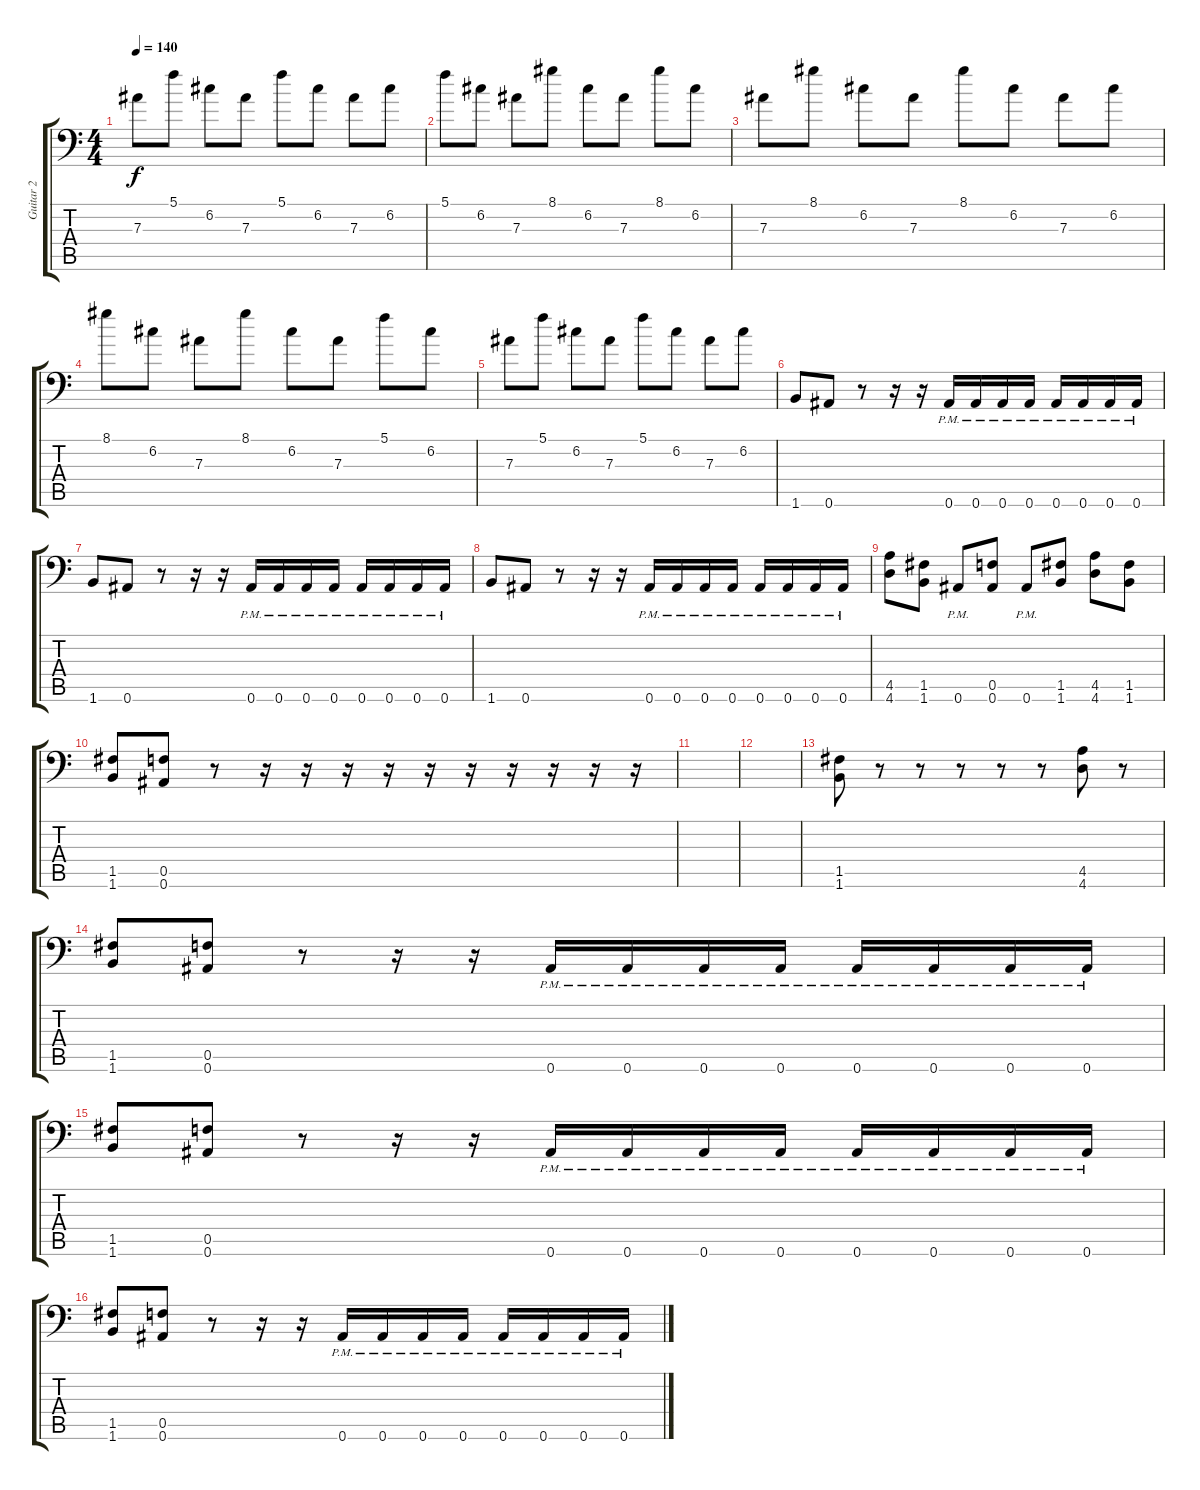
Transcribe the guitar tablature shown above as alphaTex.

\track ("Guitar 2" "Guitar 2") {instrument distortionguitar}
\staff {score tabs}
\tuning (C4 G3 Eb3 Bb2 F2 Bb1) {hide}
\ts (4 4)
\tempo 140
\clef f4
\ks c
7.3.8{dy f} 5.1.8 6.2.8 7.3.8 5.1.8 6.2.8 7.3.8 6.2.8 |
5.1.8 6.2.8 7.3.8 8.1.8 6.2.8 7.3.8 8.1.8 6.2.8 |
7.3.8 8.1.8 6.2.8 7.3.8 8.1.8 6.2.8 7.3.8 6.2.8 |
8.1.8 6.2.8 7.3.8 8.1.8 6.2.8 7.3.8 5.1.8 6.2.8 |
7.3.8 5.1.8 6.2.8 7.3.8 5.1.8 6.2.8 7.3.8 6.2.8 |
1.6.8{volume 13 balance 16} 0.6.8 r.8 r.16 r.16 0.6{pm}.16 0.6{pm}.16 0.6{pm}.16 0.6{pm}.16 0.6{pm}.16 0.6{pm}.16 0.6{pm}.16 0.6{pm}.16 |
1.6.8 0.6.8 r.8 r.16 r.16 0.6{pm}.16 0.6{pm}.16 0.6{pm}.16 0.6{pm}.16 0.6{pm}.16 0.6{pm}.16 0.6{pm}.16 0.6{pm}.16 |
1.6.8 0.6.8 r.8 r.16 r.16 0.6{pm}.16 0.6{pm}.16 0.6{pm}.16 0.6{pm}.16 0.6{pm}.16 0.6{pm}.16 0.6{pm}.16 0.6{pm}.16 |
(4.5 4.6).8 (1.5 1.6).8 0.6{pm}.8 (0.5 0.6).8 0.6{pm}.8 (1.5 1.6).8 (4.5 4.6).8 (1.5 1.6).8 |
(1.5 1.6).8 (0.5 0.6).8 r.8 r.16 r.16 r.16 r.16 r.16 r.16 r.16 r.16 r.16 r.16 |
|
|
(1.5 1.6).8 r.8 r.8 r.8 r.8 r.8 (4.5 4.6).8 r.8 |
(1.5 1.6).8{balance 12} (0.5 0.6).8 r.8 r.16 r.16 0.6{pm}.16 0.6{pm}.16 0.6{pm}.16 0.6{pm}.16 0.6{pm}.16 0.6{pm}.16 0.6{pm}.16 0.6{pm}.16 |
(1.5 1.6).8 (0.5 0.6).8 r.8 r.16 r.16 0.6{pm}.16 0.6{pm}.16 0.6{pm}.16 0.6{pm}.16 0.6{pm}.16 0.6{pm}.16 0.6{pm}.16 0.6{pm}.16 |
(1.5 1.6).8 (0.5 0.6).8 r.8 r.16 r.16 0.6{pm}.16 0.6{pm}.16 0.6{pm}.16 0.6{pm}.16 0.6{pm}.16 0.6{pm}.16 0.6{pm}.16 0.6{pm}.16
